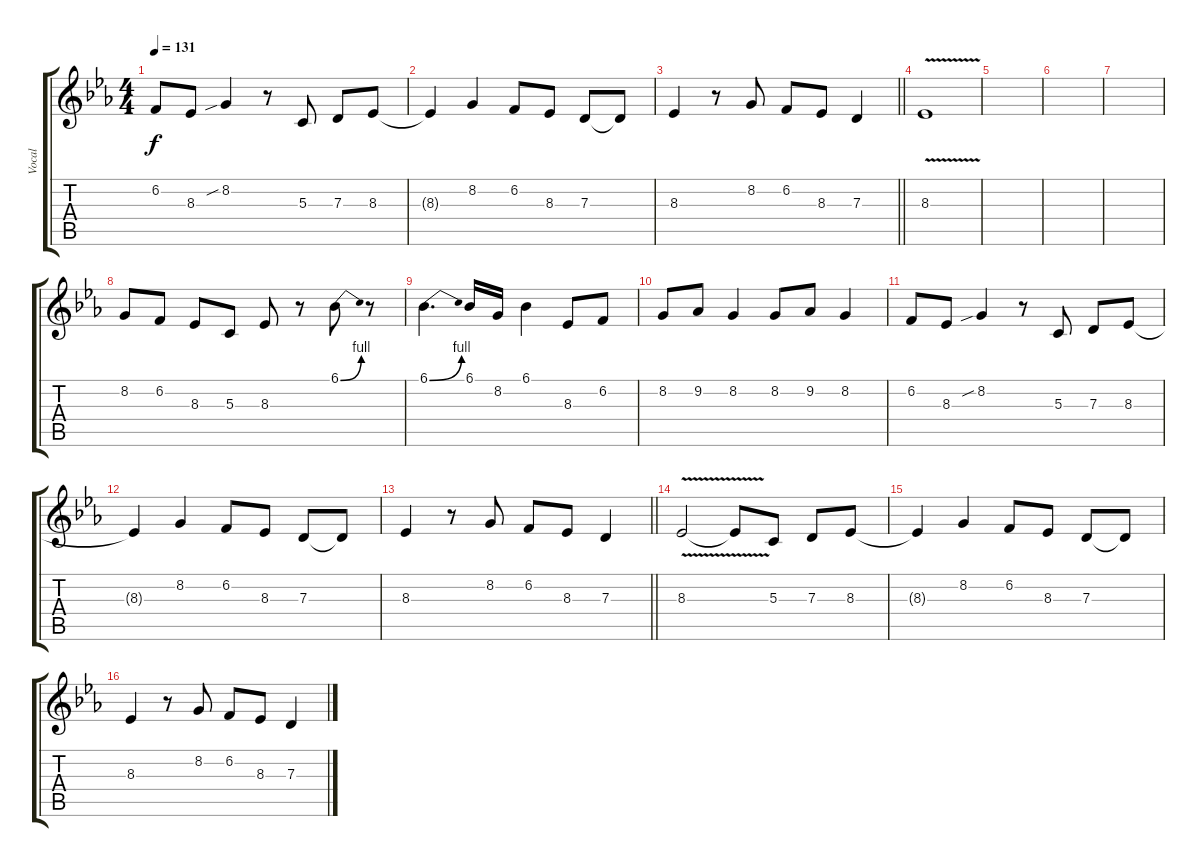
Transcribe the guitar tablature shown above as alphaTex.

\track ("Vocal" "Vocal") {instrument lead2sawtooth}
\staff {score tabs}
\tuning (E4 B3 G3 D3 A2 E2) {hide}
\ts (4 4)
\tempo 131
\clef g2
\ks eb
6.2.8{dy f} 8.3.8 8.2{sib}.4 r.8 5.3.8 7.3.8 8.3.8 |
8.3{t}.4 8.2.4 6.2.8 8.3.8 7.3.8 7.3{t}.8 |
\barLineRight lightlight
8.3.4 r.8 8.2.8 6.2.8 8.3.8 7.3.4 |
8.3{v}.1 |
|
|
|
8.2.8 6.2.8 8.3.8 5.3.8 8.3.8 r.8 6.1{be (bend 0 0 60 4)}.8 r.8 |
6.1{be (bend 0 0 60 4)}.4{d} 6.1.16 8.2.16 6.1.4 8.3.8 6.2.8 |
8.2.8 9.2.8 8.2.4 8.2.8 9.2.8 8.2.4 |
6.2.8 8.3.8 8.2{sib}.4 r.8 5.3.8 7.3.8 8.3.8 |
8.3{t}.4 8.2.4 6.2.8 8.3.8 7.3.8 7.3{t}.8 |
\barLineRight lightlight
8.3.4 r.8 8.2.8 6.2.8 8.3.8 7.3.4 |
8.3{v}.2 8.3{t}.8 5.3.8 7.3.8 8.3.8 |
8.3{t}.4 8.2.4 6.2.8 8.3.8 7.3.8 7.3{t}.8 |
8.3.4 r.8 8.2.8 6.2.8 8.3.8 7.3.4
